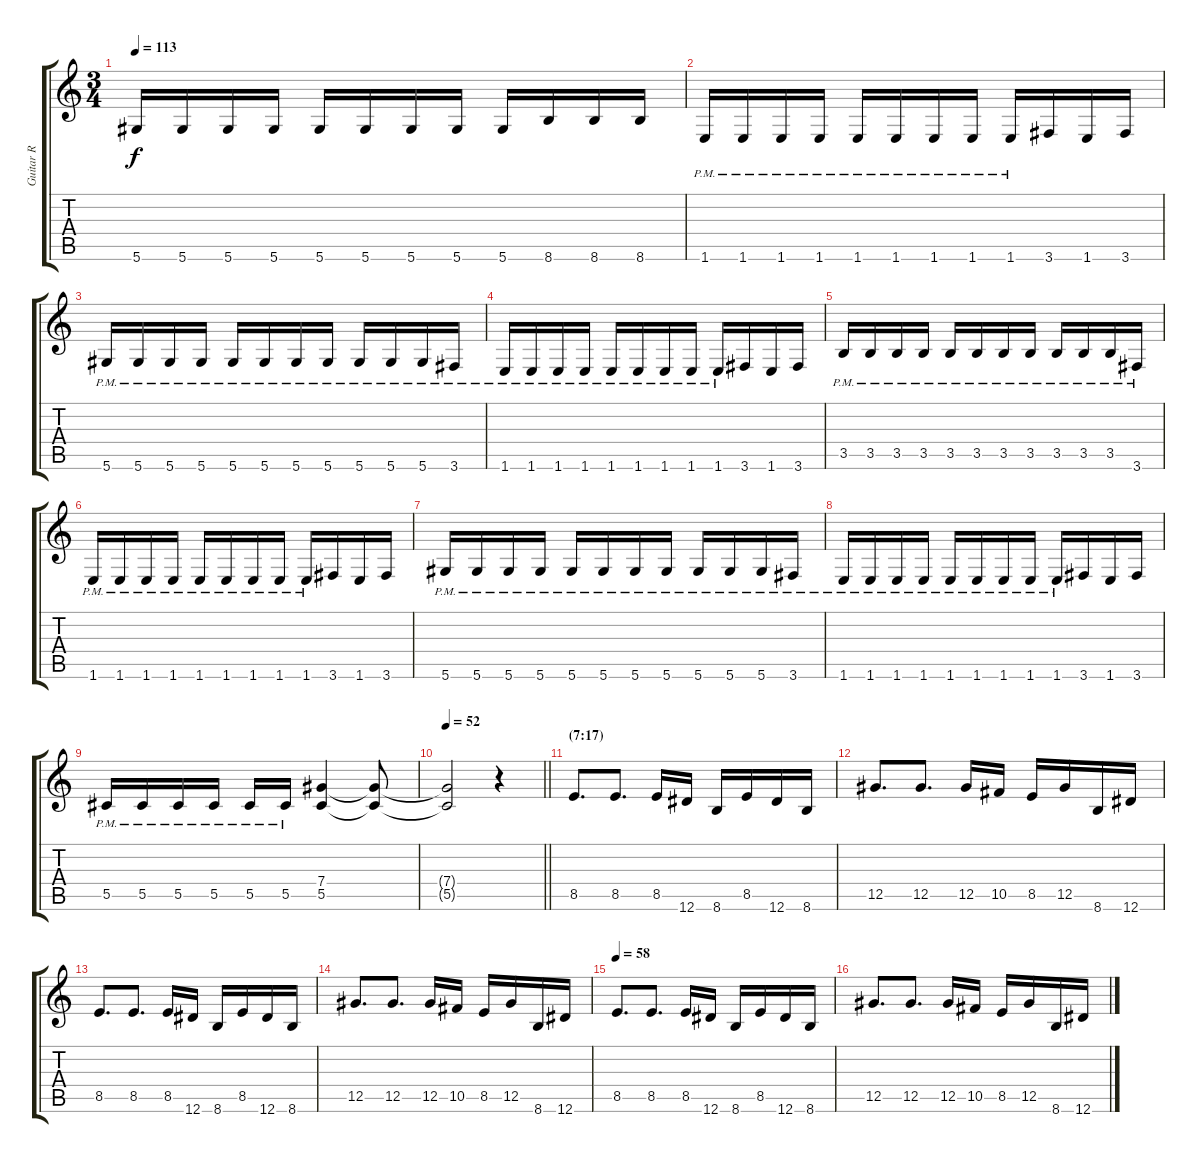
\track ("Guitar R" "Guitar R") {instrument overdrivenguitar}
\staff {score tabs}
\tuning (Eb4 Bb3 Gb3 Db3 Ab2 Eb2) {hide}
\ts (3 4)
\tempo 113
\clef g2
\ks c
5.6.16{dy f} 5.6.16 5.6.16 5.6.16 5.6.16 5.6.16 5.6.16 5.6.16 5.6.16 8.6.16 8.6.16 8.6.16 |
1.6{pm}.16 1.6{pm}.16 1.6{pm}.16 1.6{pm}.16 1.6{pm}.16 1.6{pm}.16 1.6{pm}.16 1.6{pm}.16 1.6{pm}.16 3.6.16 1.6.16 3.6.16 |
5.6{pm}.16 5.6{pm}.16 5.6{pm}.16 5.6{pm}.16 5.6{pm}.16 5.6{pm}.16 5.6{pm}.16 5.6{pm}.16 5.6{pm}.16 5.6{pm}.16 5.6{pm}.16 3.6{pm}.16 |
1.6{pm}.16 1.6{pm}.16 1.6{pm}.16 1.6{pm}.16 1.6{pm}.16 1.6{pm}.16 1.6{pm}.16 1.6{pm}.16 1.6{pm}.16 3.6.16 1.6.16 3.6.16 |
3.5{pm}.16 3.5{pm}.16 3.5{pm}.16 3.5{pm}.16 3.5{pm}.16 3.5{pm}.16 3.5{pm}.16 3.5{pm}.16 3.5{pm}.16 3.5{pm}.16 3.5{pm}.16 3.6{pm}.16 |
1.6{pm}.16 1.6{pm}.16 1.6{pm}.16 1.6{pm}.16 1.6{pm}.16 1.6{pm}.16 1.6{pm}.16 1.6{pm}.16 1.6{pm}.16 3.6.16 1.6.16 3.6.16 |
5.6{pm}.16 5.6{pm}.16 5.6{pm}.16 5.6{pm}.16 5.6{pm}.16 5.6{pm}.16 5.6{pm}.16 5.6{pm}.16 5.6{pm}.16 5.6{pm}.16 5.6{pm}.16 3.6{pm}.16 |
1.6{pm}.16 1.6{pm}.16 1.6{pm}.16 1.6{pm}.16 1.6{pm}.16 1.6{pm}.16 1.6{pm}.16 1.6{pm}.16 1.6{pm}.16 3.6.16 1.6.16 3.6.16 |
5.5{pm}.16 5.5{pm}.16 5.5{pm}.16 5.5{pm}.16 5.5{pm}.16 5.5{pm}.16 (7.4 5.5).4 (7.4{t} 5.5{t}).8 |
\tempo 52
\barLineRight lightlight
(7.4{t} 5.5{t}).2 r.4 |
\section ("" "(7:17)")
8.5.8{d} 8.5.8{d} 8.5.16 12.6.16 8.6.16 8.5.16 12.6.16 8.6.16 |
12.5.8{d} 12.5.8{d} 12.5.16 10.5.16 8.5.16 12.5.16 8.6.16 12.6.16 |
8.5.8{d} 8.5.8{d} 8.5.16 12.6.16 8.6.16 8.5.16 12.6.16 8.6.16 |
12.5.8{d} 12.5.8{d} 12.5.16 10.5.16 8.5.16 12.5.16 8.6.16 12.6.16 |
\tempo 58
8.5.8{d} 8.5.8{d} 8.5.16 12.6.16 8.6.16 8.5.16 12.6.16 8.6.16 |
12.5.8{d} 12.5.8{d} 12.5.16 10.5.16 8.5.16 12.5.16 8.6.16 12.6.16
